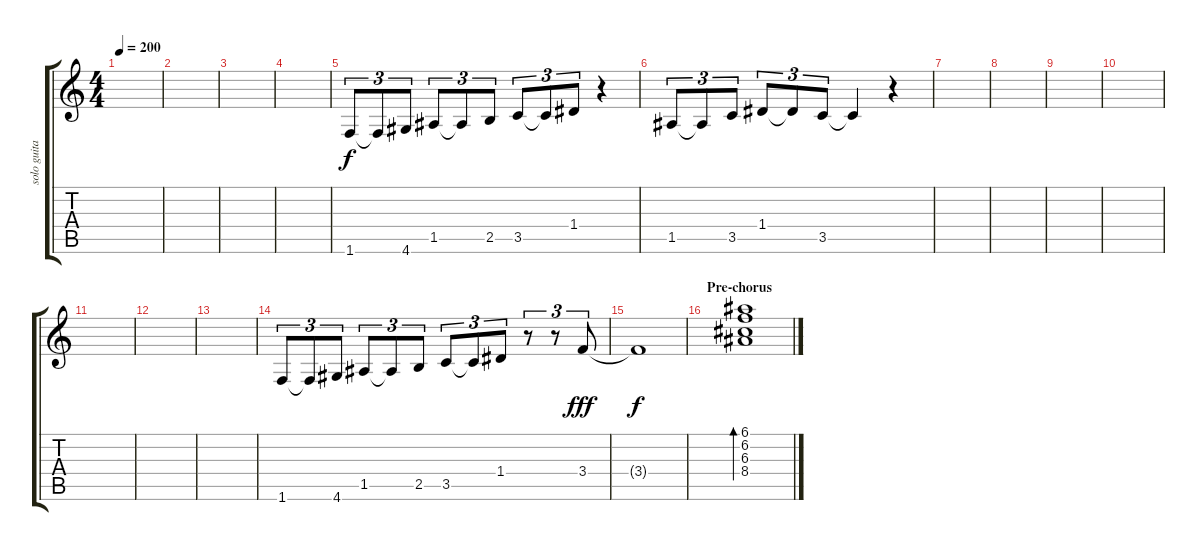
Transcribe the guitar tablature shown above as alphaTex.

\track ("solo guitar" "solo guita") {instrument electricguitarclean}
\staff {score tabs}
\tuning (E4 B3 G3 D3 A2 E2) {hide}
\ts (4 4)
\tempo 200
\clef g2
\ks c
|
|
|
|
1.6.8{tu (3 2)} 1.6{t}.8{tu (3 2)} 4.6.8{tu (3 2)} 1.5.8{tu (3 2)} 1.5{t}.8{tu (3 2)} 2.5.8{tu (3 2)} 3.5.8{tu (3 2)} 3.5{t}.8{tu (3 2)} 1.4.8{tu (3 2)} r.4 |
1.5.8{tu (3 2)} 1.5{t}.8{tu (3 2)} 3.5.8{tu (3 2)} 1.4.8{tu (3 2)} 1.4{t}.8{tu (3 2)} 3.5.8{tu (3 2)} 3.5{t}.4 r.4 |
|
|
|
|
|
|
|
1.6.8{tu (3 2)} 1.6{t}.8{tu (3 2)} 4.6.8{tu (3 2)} 1.5.8{tu (3 2)} 1.5{t}.8{tu (3 2)} 2.5.8{tu (3 2)} 3.5.8{tu (3 2)} 3.5{t}.8{tu (3 2)} 1.4.8{tu (3 2)} r.8{tu (3 2)} r.8{tu (3 2)} 3.4.8{tu (3 2) dy fff} |
3.4{t}.1{dy f} |
\section ("" "Pre-chorus")
(6.1 6.2 6.3 8.4).1{bd 480}
